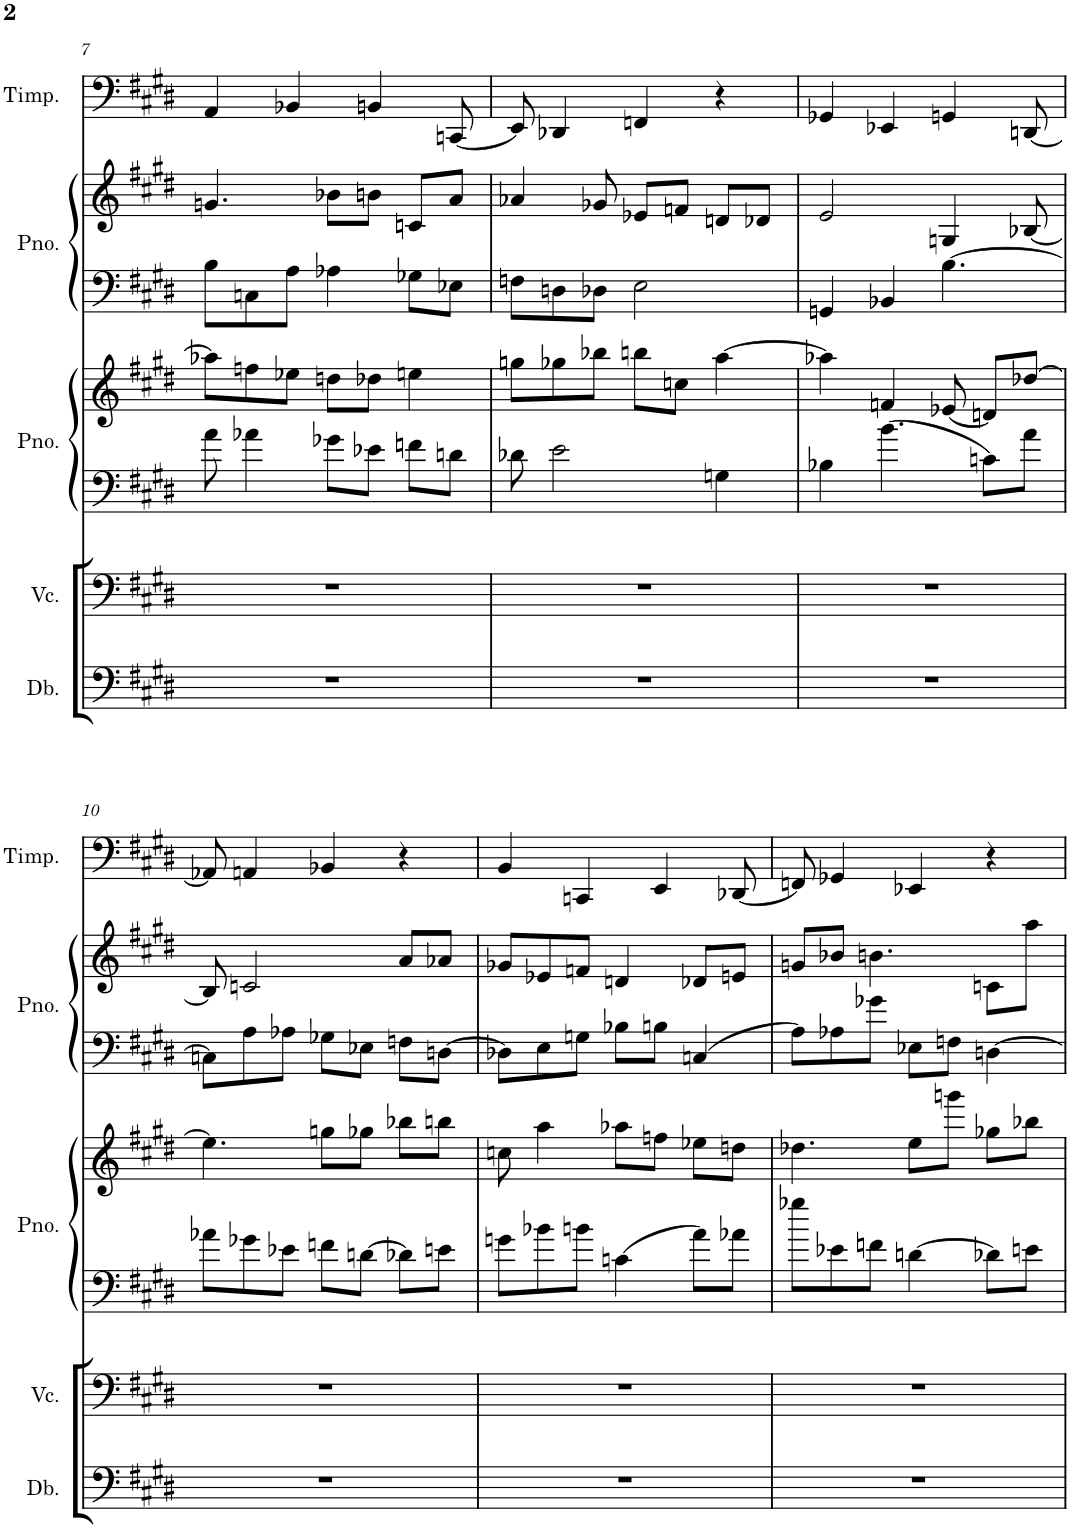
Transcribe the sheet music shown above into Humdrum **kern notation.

**kern	**kern	**kern	**kern	**kern	**kern	**kern
*part5	*part4	*part3	*part3	*part2	*part2	*part1
*staff7	*staff6	*staff5	*staff4	*staff3	*staff2	*staff1
*I"Double Bass	*I"Violoncello	*I"Grand Piano	*	*I"Grand Piano	*	*I"Timpani
*I'Db.	*I'Vc.	*I'Pno.	*	*I'Pno.	*	*I'Timp.
!!LO:PB:g=z
*clefF4	*clefF4	*clefF4	*clefG2	*clefF4	*clefG2	*clefF4
*Trd7c12	*	*	*	*	*	*
*k[f#c#g#d#]	*k[f#c#g#d#]	*k[f#c#g#d#]	*k[f#c#g#d#]	*k[f#c#g#d#]	*k[f#c#g#d#]	*k[f#c#g#d#]
*M7/8	*M7/8	*M7/8	*M7/8	*M7/8	*M7/8	*M7/8
=7	=7	=7	=7	=7	=7	=7
2..r	2..r	8a\	8aa-X\L]	8B\L	4.gn/	4AA/
.	.	4a-X\	8ffn\	8Cn\	.	.
.	.	.	8ee-X\J	8A\J	.	4BB-X/
.	.	8g-X\L	8ddn\L	4A-X\	8b-X\L	.
.	.	8e-X\J	8dd-X\J	.	8bn\J	4BBn/
.	.	8fn\L	4een\	8G-X\L	8cn/L	.
.	.	8dn\J	.	8E-X\J	8a/J	[8CCn/
=8	=8	=8	=8	=8	=8	=8
2..r	2..r	8d-X\	8ggn\L	8Fn\L	4a-X/	8EE/]
.	.	2e\	8gg-X\	8Dn\	.	4DD-X/
.	.	.	8bb-X\J	8D-X\J	8g-X/	.
.	.	.	8bbn\L	2E\	8e-X/L	4FFn/
.	.	.	8ccn\J	.	8fn/J	.
.	.	4Gn\	[4aa\	.	8dn/L	4r
.	.	.	.	.	8d-X/J	.
=9	=9	=9	=9	=9	=9	=9
2..r	2..r	4B-X\	4aa-X\]	4GGn/	2e/	4GG-X/
.	.	[4.b\	4fn/	4BB-X/	.	4EE-X/
.	.	.	[8e-X/	[4.B\	4Gn/	4GGn/
.	.	8cn\L]	8dn/L]	.	.	.
.	.	8a\J	[8dd-X/J	.	[8B-X/	[8DDn/
!!LO:LB:g=z
=10	=10	=10	=10	=10	=10	=10
2..r	2..r	8a-X\L	4.ee\]	8Cn\L]	8B/]	8AA-X/]
.	.	8g-X\	.	8A\	2cn/	4AAn/
.	.	8e-X\J	.	8A-X\J	.	.
.	.	8fn\L	8ggn\L	8G-X\L	.	4BB-X/
.	.	[8dn\J	8gg-X\J	8E-X\J	.	.
.	.	8d-X\L]	8bb-X\L	8Fn\L	8a/L	4r
.	.	8en\J	8bbn\J	[8Dn\J	8a-X/J	.
=11	=11	=11	=11	=11	=11	=11
2..r	2..r	8gn\L	8ccn\	8D-X\L]	8g-X/L	4BB/
.	.	8b-X\	4aa\	8E\	8e-X/	.
.	.	8bn\J	.	8Gn\J	8fn/J	4CCn/
.	.	[4cn\	8aa-X\L	8B-X\L	4dn/	.
.	.	.	8ffn\J	8Bn\J	.	4EE/
.	.	8a\L]	8ee-X\L	[4Cn/	8d-X/L	.
.	.	8a-X\J	8ddn\J	.	8en/J	[8DD-X/
=12	=12	=12	=12	=12	=12	=12
2..r	2..r	8gg-X\L	4.dd-X\	8A\L]	8gn/L	8FFn/]
.	.	8e-X\	.	8A-X\	8b-X/J	4GG-X/
.	.	8fn\J	.	8g-X\J	4.bn\	.
.	.	[4dn\	8ee\L	8E-X\L	.	4EE-X/
.	.	.	8gggn\J	8Fn\J	.	.
.	.	8d-X\L]	8gg-X\L	[4Dn\	8cn\L	4r
.	.	8en\J	8bb-X\J	.	8aa\J	.
=	=	=	=	=	=	=
*-	*-	*-	*-	*-	*-	*-
